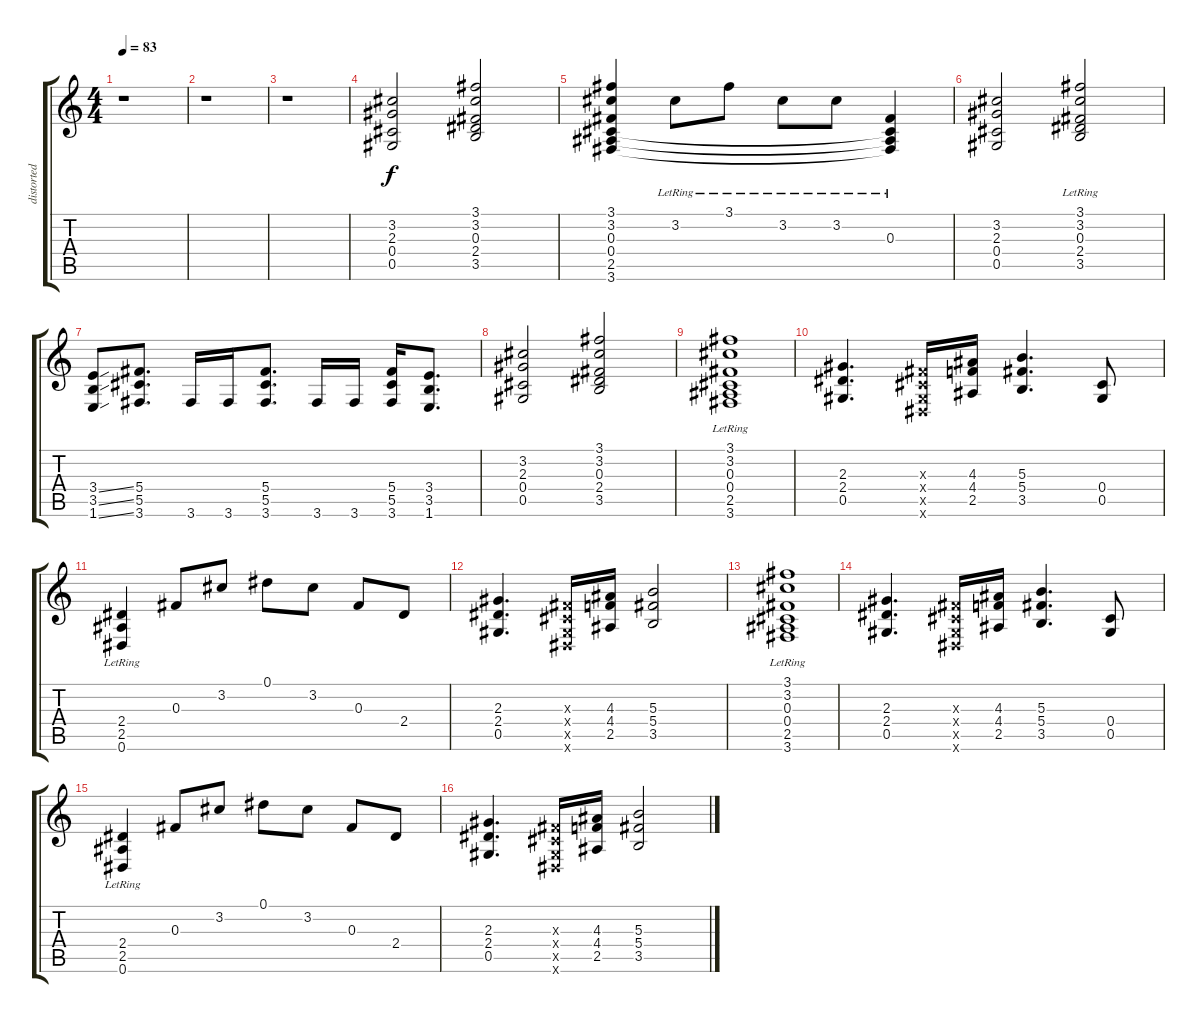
\track ("distorted guitar" "distorted ") {instrument distortionguitar}
\staff {score tabs}
\tuning (Eb4 Bb3 Gb3 Db3 Ab2 Eb2) {hide}
\ts (4 4)
\tempo 83
\clef g2
\ks c
r.1{dy f} |
r.1 |
r.1 |
(3.2 2.3 0.4 0.5).2 (3.1 3.2 0.3 2.4 3.5).2 |
(3.1 3.2 0.3 0.4 2.5 3.6).4 3.2{lr}.8 3.1{lr}.8 3.2{lr}.8 3.2{lr}.8 (0.3{lr} 0.4{t} 2.5{t} 3.6{t}).4 |
(3.2 2.3 0.4 0.5).2 (3.1{lr} 3.2{lr} 0.3{lr} 2.4 3.5).2 |
(3.4{ss} 3.5{ss} 1.6{ss}).8 (5.4 5.5 3.6).8{d} 3.6.16 3.6.16 (5.4 5.5 3.6).8{d} 3.6.16 3.6.16 (5.4 5.5 3.6).16 (3.4 3.5 1.6).8{d} |
(3.2 2.3 0.4 0.5).2 (3.1 3.2 0.3 2.4 3.5).2 |
(3.1{lr} 3.2 0.3 0.4 2.5 3.6).1 |
(2.3 2.4 0.5).4{d} (0.3{x} 0.4{x} 0.5{x} 0.6{x}).16 (4.3 4.4 2.5).16 (5.3 5.4 3.5).4{d} (0.4 0.5).8 |
(2.4{lr} 2.5{lr} 0.6{lr}).4 0.3.8 3.2.8 0.1.8 3.2.8 0.3.8 2.4.8 |
(2.3 2.4 0.5).4{d} (0.3{x} 0.4{x} 0.5{x} 0.6{x}).16 (4.3 4.4 2.5).16 (5.3 5.4 3.5).2 |
(3.1{lr} 3.2{lr} 0.3{lr} 0.4{lr} 2.5{lr} 3.6{lr}).1 |
(2.3 2.4 0.5).4{d} (0.3{x} 0.4{x} 0.5{x} 0.6{x}).16 (4.3 4.4 2.5).16 (5.3 5.4 3.5).4{d} (0.4 0.5).8 |
(2.4{lr} 2.5{lr} 0.6{lr}).4 0.3.8 3.2.8 0.1.8 3.2.8 0.3.8 2.4.8 |
(2.3 2.4 0.5).4{d} (0.3{x} 0.4{x} 0.5{x} 0.6{x}).16 (4.3 4.4 2.5).16 (5.3 5.4 3.5).2
